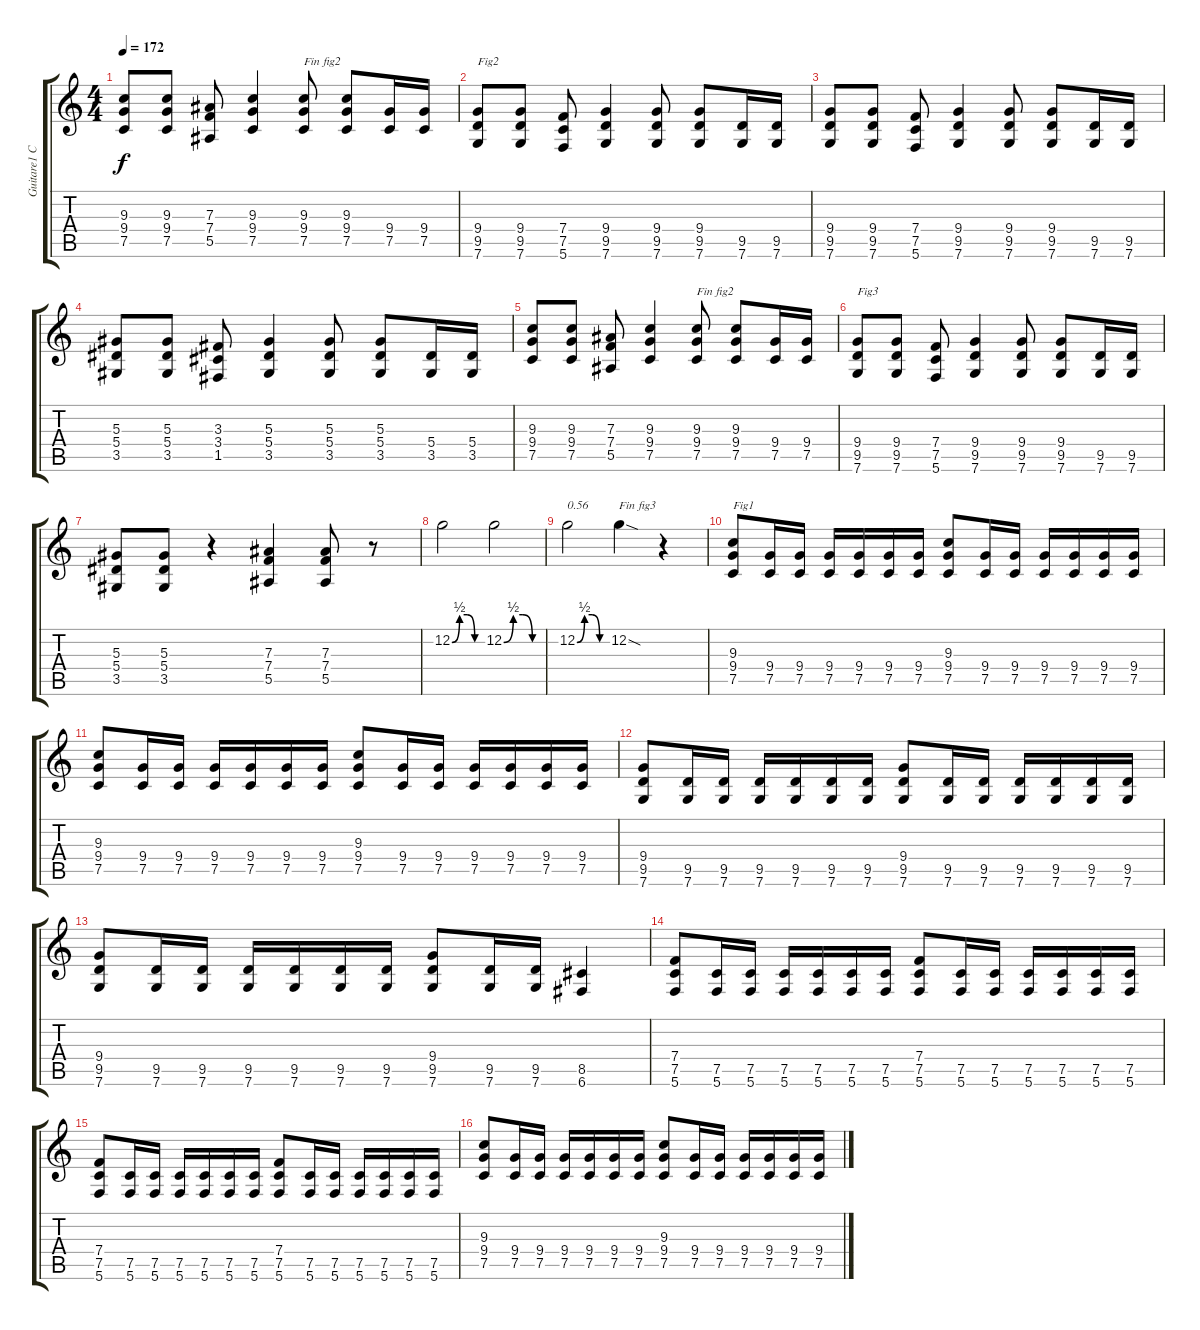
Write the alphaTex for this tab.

\track ("Guitare1 C" "Guitare1 C") {instrument distortionguitar}
\staff {score tabs}
\tuning (C4 G3 Eb3 Bb2 F2 C2) {hide}
\ts (4 4)
\tempo 172
\clef g2
\ks c
(9.3 9.4 7.5).8{dy f} (9.3 9.4 7.5).8 (7.3 7.4 5.5).8 (9.3 9.4 7.5).4 (9.3 9.4 7.5).8{txt "Fin fig2"} (9.3 9.4 7.5).8 (9.4 7.5).16 (9.4 7.5).16 |
(9.4 9.5 7.6).8{txt "Fig2"} (9.4 9.5 7.6).8 (7.4 7.5 5.6).8 (9.4 9.5 7.6).4 (9.4 9.5 7.6).8 (9.4 9.5 7.6).8 (9.5 7.6).16 (9.5 7.6).16 |
(9.4 9.5 7.6).8 (9.4 9.5 7.6).8 (7.4 7.5 5.6).8 (9.4 9.5 7.6).4 (9.4 9.5 7.6).8 (9.4 9.5 7.6).8 (9.5 7.6).16 (9.5 7.6).16 |
(5.3 5.4 3.5).8 (5.3 5.4 3.5).8 (3.3 3.4 1.5).8 (5.3 5.4 3.5).4 (5.3 5.4 3.5).8 (5.3 5.4 3.5).8 (5.4 3.5).16 (5.4 3.5).16 |
(9.3 9.4 7.5).8 (9.3 9.4 7.5).8 (7.3 7.4 5.5).8 (9.3 9.4 7.5).4 (9.3 9.4 7.5).8{txt "Fin fig2"} (9.3 9.4 7.5).8 (9.4 7.5).16 (9.4 7.5).16 |
(9.4 9.5 7.6).8{txt "Fig3"} (9.4 9.5 7.6).8 (7.4 7.5 5.6).8 (9.4 9.5 7.6).4 (9.4 9.5 7.6).8 (9.4 9.5 7.6).8 (9.5 7.6).16 (9.5 7.6).16 |
(5.3 5.4 3.5).8 (5.3 5.4 3.5).8 r.4 (7.3 7.4 5.5).4 (7.3 7.4 5.5).8 r.8 |
12.2{be (custom 0 0 15 2 30 2 45 0 60 0)}.2 12.2{be (custom 0 0 15 2 30 2 45 0 60 0)}.2 |
12.2{be (custom 0 0 15 2 30 2 45 0 60 0)}.2{txt "0.56"} 12.2{sod}.4{txt "Fin fig3"} r.4 |
(9.3 9.4 7.5).8{txt "Fig1"} (9.4 7.5).16 (9.4 7.5).16 (9.4 7.5).16 (9.4 7.5).16 (9.4 7.5).16 (9.4 7.5).16 (9.3 9.4 7.5).8 (9.4 7.5).16 (9.4 7.5).16 (9.4 7.5).16 (9.4 7.5).16 (9.4 7.5).16 (9.4 7.5).16 |
(9.3 9.4 7.5).8 (9.4 7.5).16 (9.4 7.5).16 (9.4 7.5).16 (9.4 7.5).16 (9.4 7.5).16 (9.4 7.5).16 (9.3 9.4 7.5).8 (9.4 7.5).16 (9.4 7.5).16 (9.4 7.5).16 (9.4 7.5).16 (9.4 7.5).16 (9.4 7.5).16 |
(9.4 9.5 7.6).8 (9.5 7.6).16 (9.5 7.6).16 (9.5 7.6).16 (9.5 7.6).16 (9.5 7.6).16 (9.5 7.6).16 (9.4 9.5 7.6).8 (9.5 7.6).16 (9.5 7.6).16 (9.5 7.6).16 (9.5 7.6).16 (9.5 7.6).16 (9.5 7.6).16 |
(9.4 9.5 7.6).8 (9.5 7.6).16 (9.5 7.6).16 (9.5 7.6).16 (9.5 7.6).16 (9.5 7.6).16 (9.5 7.6).16 (9.4 9.5 7.6).8 (9.5 7.6).16 (9.5 7.6).16 (8.5 6.6).4 |
(7.4 7.5 5.6).8 (7.5 5.6).16 (7.5 5.6).16 (7.5 5.6).16 (7.5 5.6).16 (7.5 5.6).16 (7.5 5.6).16 (7.4 7.5 5.6).8 (7.5 5.6).16 (7.5 5.6).16 (7.5 5.6).16 (7.5 5.6).16 (7.5 5.6).16 (7.5 5.6).16 |
(7.4 7.5 5.6).8 (7.5 5.6).16 (7.5 5.6).16 (7.5 5.6).16 (7.5 5.6).16 (7.5 5.6).16 (7.5 5.6).16 (7.4 7.5 5.6).8 (7.5 5.6).16 (7.5 5.6).16 (7.5 5.6).16 (7.5 5.6).16 (7.5 5.6).16 (7.5 5.6).16 |
(9.3 9.4 7.5).8 (9.4 7.5).16 (9.4 7.5).16 (9.4 7.5).16 (9.4 7.5).16 (9.4 7.5).16 (9.4 7.5).16 (9.3 9.4 7.5).8 (9.4 7.5).16 (9.4 7.5).16 (9.4 7.5).16 (9.4 7.5).16 (9.4 7.5).16 (9.4 7.5).16
